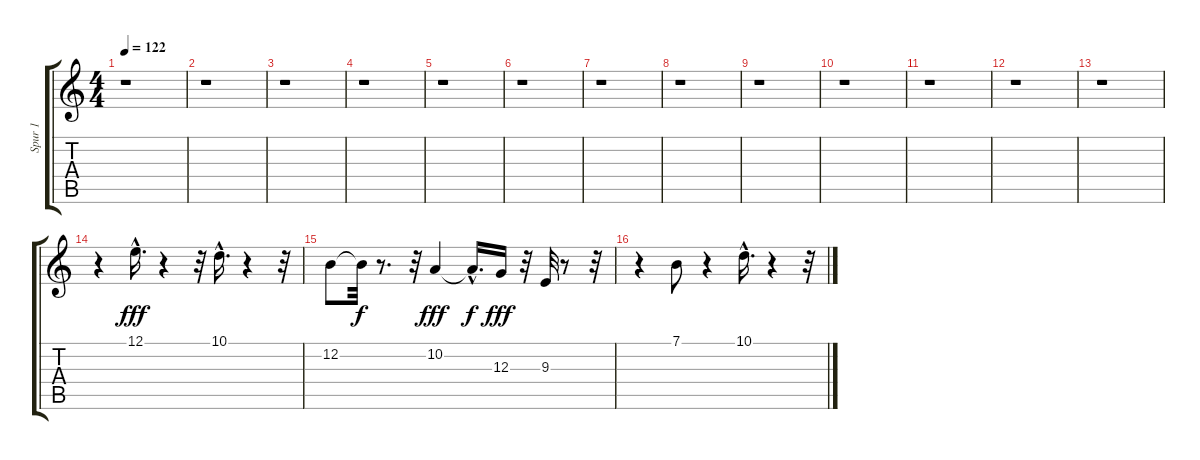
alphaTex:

\track ("Spur 1" "Spur 1") {instrument pad3polysynth}
\staff {score tabs}
\tuning (E4 B3 G3 D3 A2 E2) {hide}
\ts (4 4)
\tempo 122
\clef g2
\ks c
r.1{dy fff} |
r.1 |
r.1 |
r.1 |
r.1 |
r.1 |
r.1 |
r.1 |
r.1 |
r.1 |
r.1 |
r.1 |
r.1 |
r.4 12.1{hac}.16{d} r.4 r.32 10.1{hac}.16{d} r.4 r.32 |
12.2.8 12.2{t}.32{dy f} r.8{d} r.32 10.2.4{dy fff} 10.2{hac t}.16{d dy f} 12.3.16{dy fff} r.32 9.3.32 r.8 r.32 |
r.4 7.1.8 r.4 10.1{hac}.16{d} r.4 r.32
